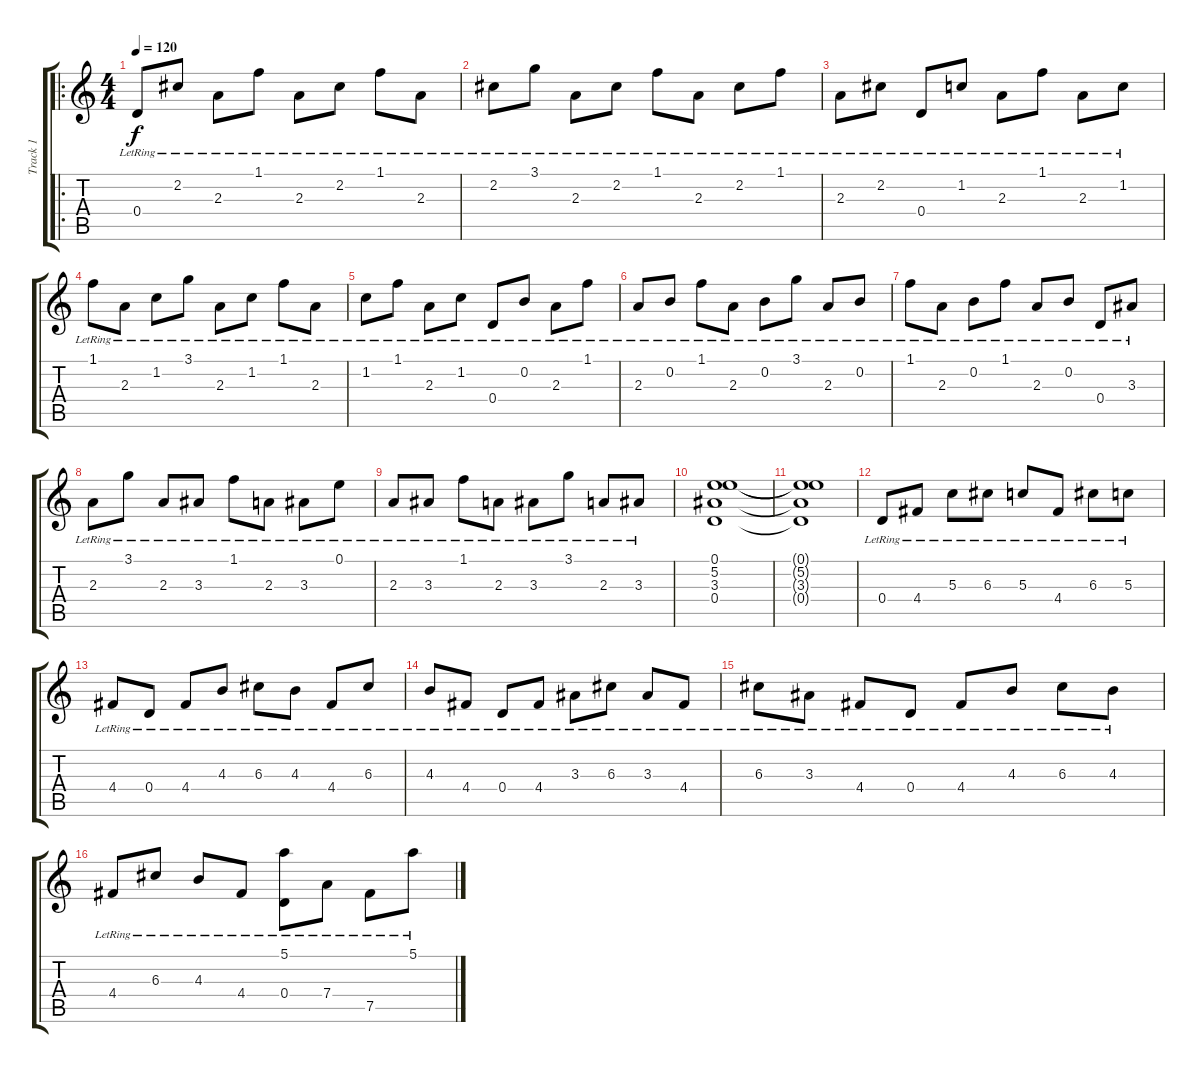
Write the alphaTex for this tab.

\track ("Track 1" "Track 1") {instrument acousticguitarsteel}
\staff {score tabs}
\tuning (E4 B3 G3 D3 B2 E2) {hide}
\ro
\ts (4 4)
\tempo 120
\clef g2
\ks c
0.4{lr}.8{dy f instrument acousticguitarsteel} 2.2{lr}.8 2.3{lr}.8 1.1{lr}.8 2.3{lr}.8 2.2{lr}.8 1.1{lr}.8 2.3{lr}.8 |
2.2{lr}.8 3.1{lr}.8 2.3{lr}.8 2.2{lr}.8 1.1{lr}.8 2.3{lr}.8 2.2{lr}.8 1.1{lr}.8 |
2.3{lr}.8 2.2{lr}.8 0.4{lr}.8 1.2{lr}.8 2.3{lr}.8 1.1{lr}.8 2.3{lr}.8 1.2{lr}.8 |
1.1{lr}.8 2.3{lr}.8 1.2{lr}.8 3.1{lr}.8 2.3{lr}.8 1.2{lr}.8 1.1{lr}.8 2.3{lr}.8 |
1.2{lr}.8 1.1{lr}.8 2.3{lr}.8 1.2{lr}.8 0.4{lr}.8 0.2{lr}.8 2.3{lr}.8 1.1{lr}.8 |
2.3{lr}.8 0.2{lr}.8 1.1{lr}.8 2.3{lr}.8 0.2{lr}.8 3.1{lr}.8 2.3{lr}.8 0.2{lr}.8 |
1.1{lr}.8 2.3{lr}.8 0.2{lr}.8 1.1{lr}.8 2.3{lr}.8 0.2{lr}.8 0.4{lr}.8 3.3{lr}.8 |
2.3{lr}.8 3.1{lr}.8 2.3{lr}.8 3.3{lr}.8 1.1{lr}.8 2.3{lr}.8 3.3{lr}.8 0.1{lr}.8 |
2.3{lr}.8 3.3{lr}.8 1.1{lr}.8 2.3{lr}.8 3.3{lr}.8 3.1{lr}.8 2.3{lr}.8 3.3{lr}.8 |
(0.1 5.2 3.3 0.4).1 |
(0.1{t} 5.2{t} 3.3{t} 0.4{t}).1 |
0.4{lr}.8 4.4{lr}.8 5.3{lr}.8 6.3{lr}.8 5.3{lr}.8 4.4{lr}.8 6.3{lr}.8 5.3{lr}.8 |
4.4{lr}.8 0.4{lr}.8 4.4{lr}.8 4.3{lr}.8 6.3{lr}.8 4.3{lr}.8 4.4{lr}.8 6.3{lr}.8 |
4.3{lr}.8 4.4{lr}.8 0.4{lr}.8 4.4{lr}.8 3.3{lr}.8 6.3{lr}.8 3.3{lr}.8 4.4{lr}.8 |
6.3{lr}.8 3.3{lr}.8 4.4{lr}.8 0.4{lr}.8 4.4{lr}.8 4.3{lr}.8 6.3{lr}.8 4.3{lr}.8 |
4.4{lr}.8 6.3{lr}.8 4.3{lr}.8 4.4{lr}.8 (5.1{lr} 0.4{lr}).8 7.4{lr}.8 7.5{lr}.8 5.1{lr}.8
